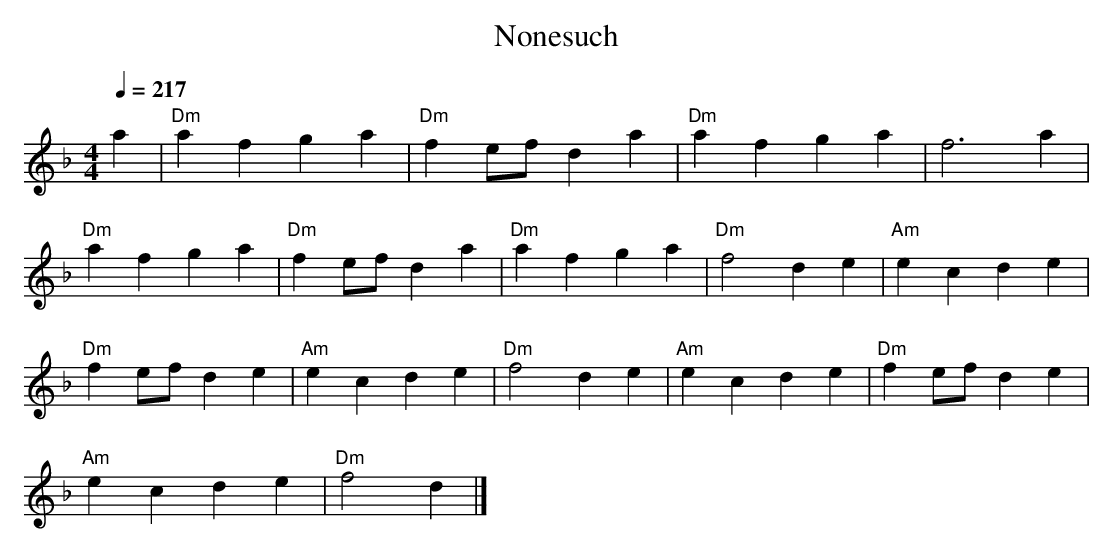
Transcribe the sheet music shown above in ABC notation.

X:1     %Music
T:Nonesuch     %Tune name
Q:1/4=217     %Tempo
M:4/4     %Meter
L:1/8     %
K:Dm
a2 | "Dm"a2 f2 g2 a2 | "Dm"f2 ef d2 a2 | "Dm"a2 f2 g2 a2 | f6 a2 |
"Dm"a2 f2 g2 a2 | "Dm"f2 ef d2 a2 | "Dm"a2 f2 g2 a2 | "Dm"f4 d2 e2 | "Am"e2 c2 d2 e2 |
"Dm"f2 ef d2 e2 | "Am"e2 c2 d2 e2 | "Dm"f4 d2 e2 | "Am"e2 c2 d2 e2 | "Dm"f2 ef d2 e2 |
"Am"e2 c2 d2 e2 | "Dm"f4 d2 |]
